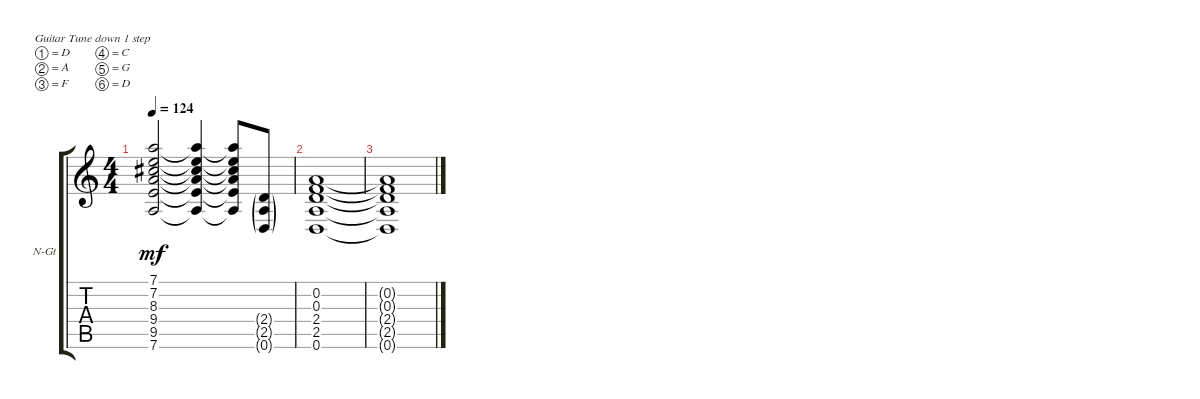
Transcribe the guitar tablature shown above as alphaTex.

\defaultSystemsLayout 4
\bracketExtendMode groupsimilarinstruments
\firstSystemTrackNameOrientation horizontal
\otherSystemsTrackNameOrientation horizontal
\track ("Nylon Guitar" "N-Gt") {instrument acousticguitarnylon}
\staff {score tabs}
\tuning (D4 A3 F3 C3 G2 D2)
\ts (4 4)
\tempo 124
\clef g2
\scale
0.458428
\ks c
(7.6 9.5 9.4 8.3 7.2 7.1).2{dy mf} (7.6{t} 9.5{t} 9.4{t} 8.3{t} 7.2{t} 7.1{t}).4 (7.6{t} 9.5{t} 9.4{t} 8.3{t} 7.2{t} 7.1{t}).8 (0.6{g} 2.5{g} 2.4{g}).8 |
\scale
0.580153 (0.6 2.5 2.4 0.3 0.2).1 |
\scale
0.488413 (0.6{t} 2.5{t} 2.4{t} 0.3{t} 0.2{t}).1
